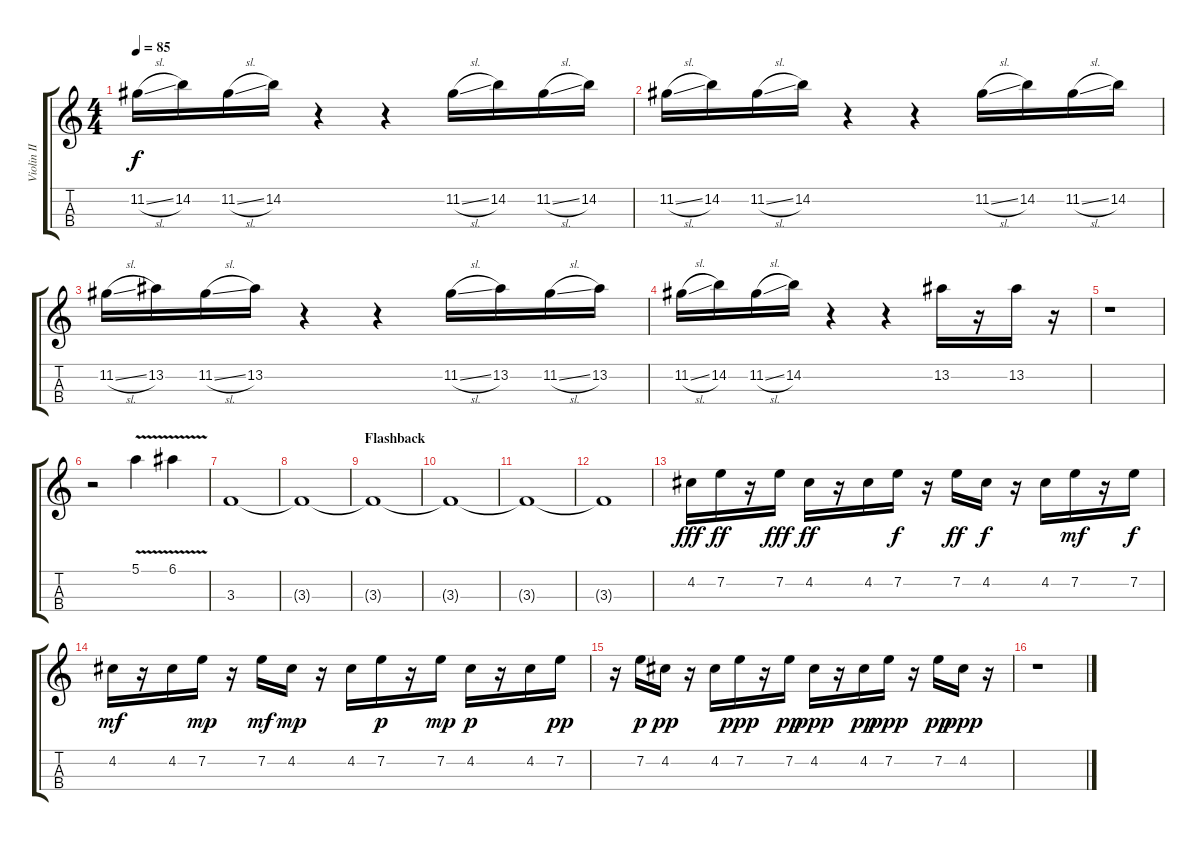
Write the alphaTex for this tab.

\track ("Violin II" "Violin II") {instrument violin}
\staff {score tabs}
\tuning (E5 A4 D4 G3) {hide}
\ts (4 4)
\tempo 85
\clef g2
\ks c
11.2{sl}.16{dy f} 14.2.16 11.2{sl}.16 14.2.16 r.4 r.4 11.2{sl}.16 14.2.16 11.2{sl}.16 14.2.16 |
11.2{sl}.16 14.2.16 11.2{sl}.16 14.2.16 r.4 r.4 11.2{sl}.16 14.2.16 11.2{sl}.16 14.2.16 |
11.2{sl}.16 13.2.16 11.2{sl}.16 13.2.16 r.4 r.4 11.2{sl}.16 13.2.16 11.2{sl}.16 13.2.16 |
11.2{sl}.16 14.2.16 11.2{sl}.16 14.2.16 r.4 r.4 13.2.16 r.16 13.2.16 r.16 |
r.1 |
r.2 5.1{v}.4 6.1{v}.4 |
3.3.1{volume 6} |
3.3{t}.1 |
\section ("" "Flashback")
3.3{t}.1 |
3.3{t}.1 |
3.3{t}.1 |
3.3{t}.1 |
4.2.16{dy fff volume 12} 7.2.16{dy ff} r.16 7.2.16{dy fff} 4.2.16{dy ff} r.16 4.2.16 7.2.16{dy f} r.16 7.2.16{dy ff} 4.2.16{dy f} r.16 4.2.16 7.2.16{dy mf} r.16 7.2.16{dy f} |
4.2.16{dy mf} r.16 4.2.16 7.2.16{dy mp} r.16 7.2.16{dy mf} 4.2.16{dy mp} r.16 4.2.16 7.2.16{dy p} r.16 7.2.16{dy mp} 4.2.16{dy p} r.16 4.2.16 7.2.16{dy pp} |
r.16 7.2.16{dy p} 4.2.16{dy pp} r.16 4.2.16 7.2.16{dy ppp} r.16 7.2.16{dy pp} 4.2.16{dy ppp} r.16 4.2.16{dy pp} 7.2.16{dy ppp} r.16 7.2.16{dy pp} 4.2.16{dy ppp} r.16 |
r.1
